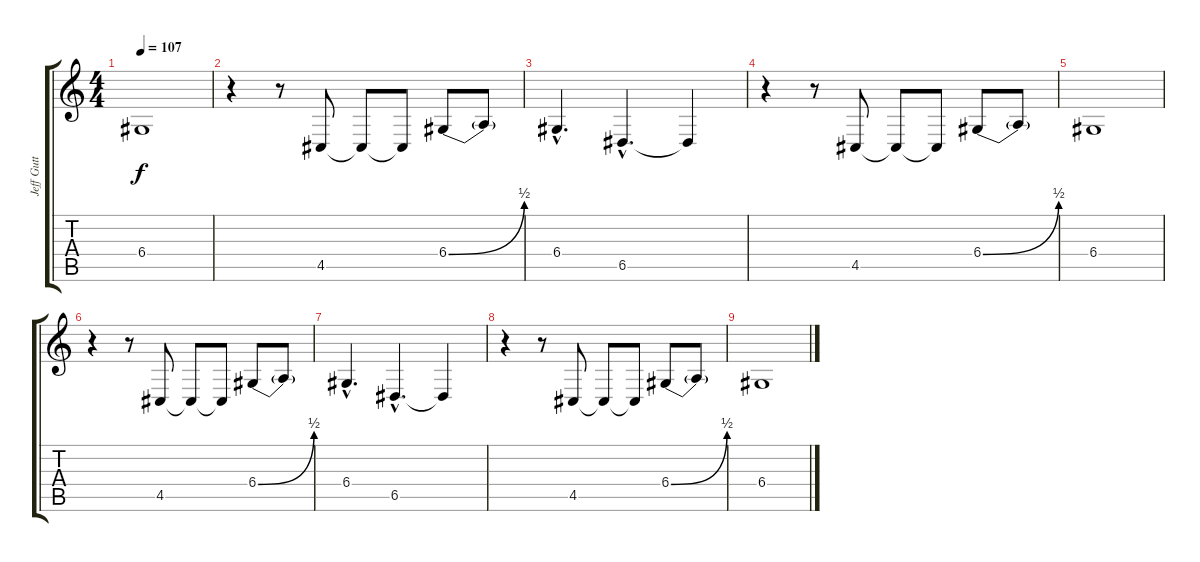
\track ("Jeff Gutt (Vocals)" "Jeff Gutt ") {instrument harmonica}
\staff {score tabs}
\tuning (E4 B3 G3 D3 A2 E2) {hide}
\ts (4 4)
\tempo 107
\clef g2
\ks c
6.4.1{dy f} |
r.4{volume 11} r.8 4.5.8 4.5{t}.8 4.5{t}.8 6.4{be (bend 0 0 60 2)}.8 6.4{t}.8 |
6.4{hac}.4{d} 6.5{hac}.4{d} 6.5{t}.4 |
r.4{volume 7} r.8 4.5.8 4.5{t}.8 4.5{t}.8 6.4{be (bend 0 0 60 2)}.8 6.4{t}.8 |
6.4.1 |
r.4{volume 3} r.8 4.5.8 4.5{t}.8 4.5{t}.8 6.4{be (bend 0 0 60 2)}.8 6.4{t}.8 |
6.4{hac}.4{d} 6.5{hac}.4{d} 6.5{t}.4 |
r.4{volume 1} r.8 4.5.8 4.5{t}.8 4.5{t}.8 6.4{be (bend 0 0 60 2)}.8 6.4{t}.8 |
6.4.1
